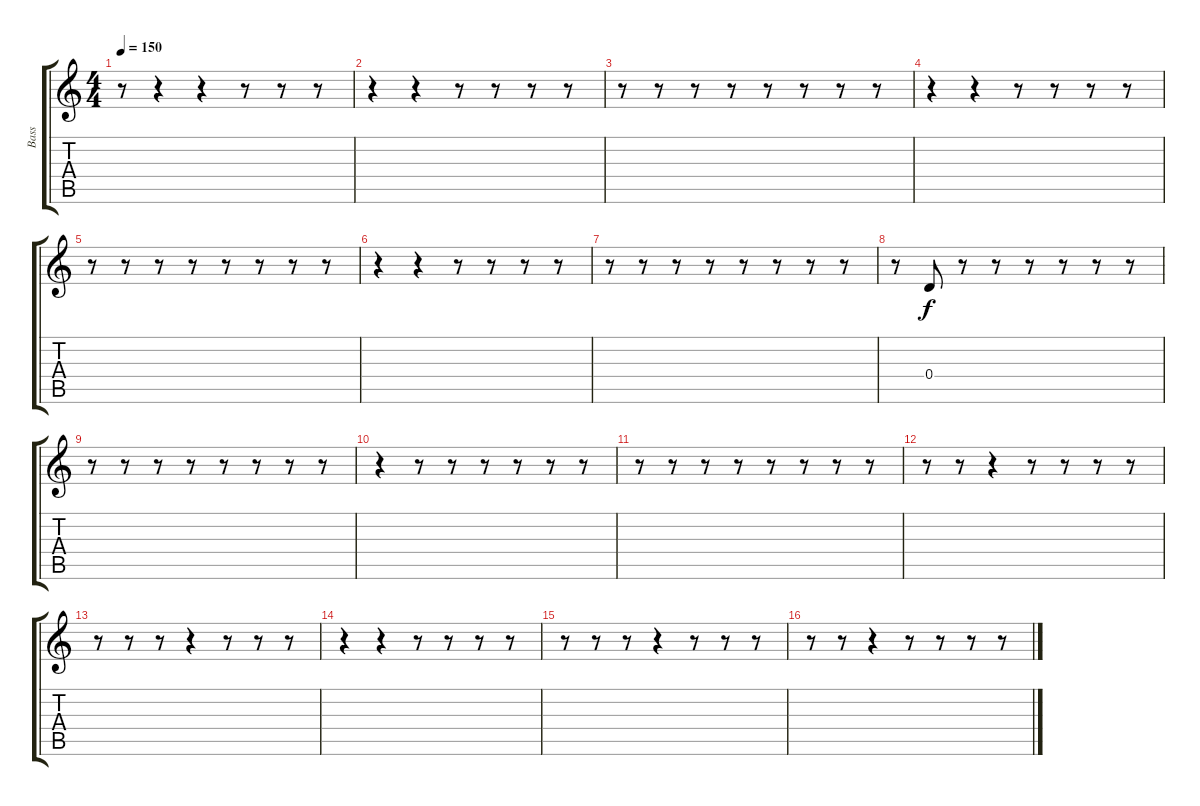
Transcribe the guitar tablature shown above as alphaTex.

\track ("Bass" "Bass") {instrument electricbassfinger}
\staff {score tabs}
\tuning (E4 B3 G3 D3 A2 E2) {hide}
\ts (4 4)
\tempo 150
\clef g2
\ks c
r.8{dy f} r.4 r.4 r.8 r.8 r.8 |
r.4 r.4 r.8 r.8 r.8 r.8 |
r.8 r.8 r.8 r.8 r.8 r.8 r.8 r.8 |
r.4 r.4 r.8 r.8 r.8 r.8 |
r.8 r.8 r.8 r.8 r.8 r.8 r.8 r.8 |
r.4 r.4 r.8 r.8 r.8 r.8 |
r.8 r.8 r.8 r.8 r.8 r.8 r.8 r.8 |
r.8 0.4.8 r.8 r.8 r.8 r.8 r.8 r.8 |
r.8 r.8 r.8 r.8 r.8 r.8 r.8 r.8 |
r.4 r.8 r.8 r.8 r.8 r.8 r.8 |
r.8 r.8 r.8 r.8 r.8 r.8 r.8 r.8 |
r.8 r.8 r.4 r.8 r.8 r.8 r.8 |
r.8 r.8 r.8 r.4 r.8 r.8 r.8 |
r.4 r.4 r.8 r.8 r.8 r.8 |
r.8 r.8 r.8 r.4 r.8 r.8 r.8 |
r.8 r.8 r.4 r.8 r.8 r.8 r.8
